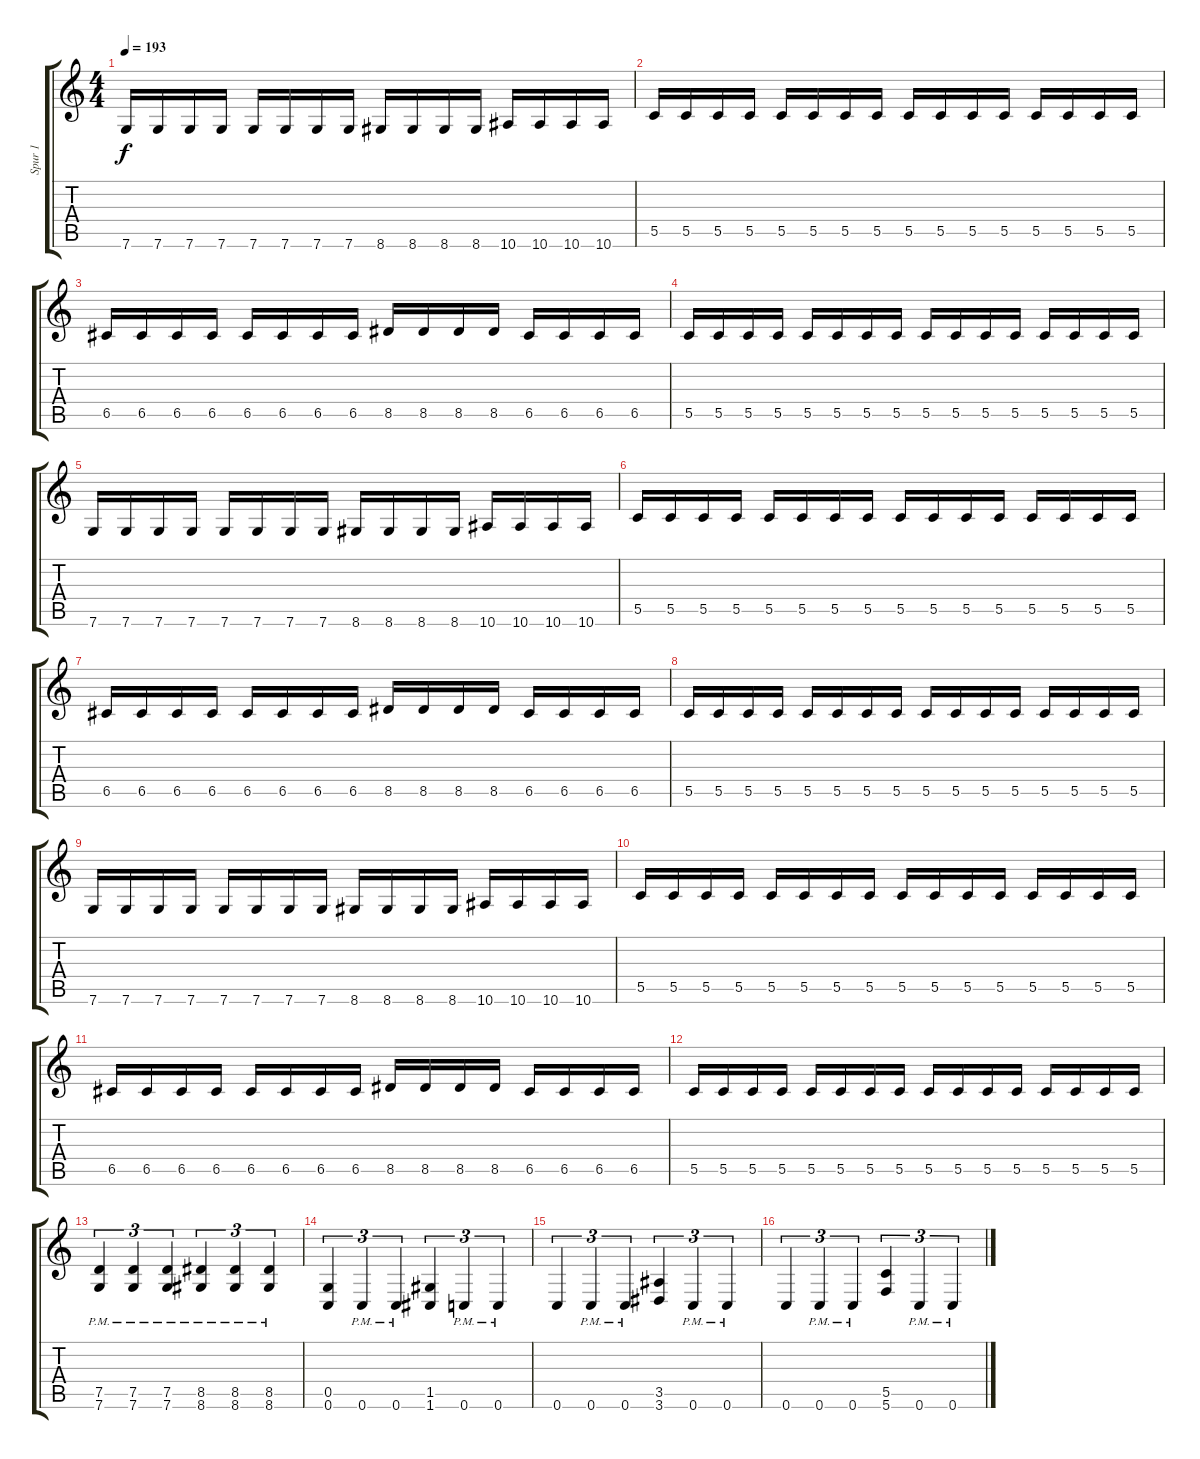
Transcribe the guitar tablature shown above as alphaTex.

\track ("Spur 1" "Spur 1") {instrument distortionguitar}
\staff {score tabs}
\tuning (D4 A3 F3 C3 G2 C2) {hide}
\ts (4 4)
\tempo 193
\clef g2
\ks c
7.6.16{dy f} 7.6.16 7.6.16 7.6.16 7.6.16 7.6.16 7.6.16 7.6.16 8.6.16 8.6.16 8.6.16 8.6.16 10.6.16 10.6.16 10.6.16 10.6.16 |
5.5.16 5.5.16 5.5.16 5.5.16 5.5.16 5.5.16 5.5.16 5.5.16 5.5.16 5.5.16 5.5.16 5.5.16 5.5.16 5.5.16 5.5.16 5.5.16 |
6.5.16 6.5.16 6.5.16 6.5.16 6.5.16 6.5.16 6.5.16 6.5.16 8.5.16 8.5.16 8.5.16 8.5.16 6.5.16 6.5.16 6.5.16 6.5.16 |
5.5.16 5.5.16 5.5.16 5.5.16 5.5.16 5.5.16 5.5.16 5.5.16 5.5.16 5.5.16 5.5.16 5.5.16 5.5.16 5.5.16 5.5.16 5.5.16 |
7.6.16 7.6.16 7.6.16 7.6.16 7.6.16 7.6.16 7.6.16 7.6.16 8.6.16 8.6.16 8.6.16 8.6.16 10.6.16 10.6.16 10.6.16 10.6.16 |
5.5.16 5.5.16 5.5.16 5.5.16 5.5.16 5.5.16 5.5.16 5.5.16 5.5.16 5.5.16 5.5.16 5.5.16 5.5.16 5.5.16 5.5.16 5.5.16 |
6.5.16 6.5.16 6.5.16 6.5.16 6.5.16 6.5.16 6.5.16 6.5.16 8.5.16 8.5.16 8.5.16 8.5.16 6.5.16 6.5.16 6.5.16 6.5.16 |
5.5.16 5.5.16 5.5.16 5.5.16 5.5.16 5.5.16 5.5.16 5.5.16 5.5.16 5.5.16 5.5.16 5.5.16 5.5.16 5.5.16 5.5.16 5.5.16 |
7.6.16 7.6.16 7.6.16 7.6.16 7.6.16 7.6.16 7.6.16 7.6.16 8.6.16 8.6.16 8.6.16 8.6.16 10.6.16 10.6.16 10.6.16 10.6.16 |
5.5.16 5.5.16 5.5.16 5.5.16 5.5.16 5.5.16 5.5.16 5.5.16 5.5.16 5.5.16 5.5.16 5.5.16 5.5.16 5.5.16 5.5.16 5.5.16 |
6.5.16 6.5.16 6.5.16 6.5.16 6.5.16 6.5.16 6.5.16 6.5.16 8.5.16 8.5.16 8.5.16 8.5.16 6.5.16 6.5.16 6.5.16 6.5.16 |
5.5.16 5.5.16 5.5.16 5.5.16 5.5.16 5.5.16 5.5.16 5.5.16 5.5.16 5.5.16 5.5.16 5.5.16 5.5.16 5.5.16 5.5.16 5.5.16 |
(7.5{pm} 7.6{pm}).4{tu (3 2)} (7.5{pm} 7.6{pm}).4{tu (3 2)} (7.5{pm} 7.6{pm}).4{tu (3 2)} (8.5{pm} 8.6{pm}).4{tu (3 2)} (8.5{pm} 8.6{pm}).4{tu (3 2)} (8.5{pm} 8.6{pm}).4{tu (3 2)} |
(0.5 0.6).4{tu (3 2)} 0.6{pm}.4{tu (3 2)} 0.6{pm}.4{tu (3 2)} (1.5 1.6).4{tu (3 2)} 0.6{pm}.4{tu (3 2)} 0.6{pm}.4{tu (3 2)} |
0.6.4{tu (3 2)} 0.6{pm}.4{tu (3 2)} 0.6{pm}.4{tu (3 2)} (3.5 3.6).4{tu (3 2)} 0.6{pm}.4{tu (3 2)} 0.6{pm}.4{tu (3 2)} |
0.6.4{tu (3 2)} 0.6{pm}.4{tu (3 2)} 0.6{pm}.4{tu (3 2)} (5.5 5.6).4{tu (3 2)} 0.6{pm}.4{tu (3 2)} 0.6{pm}.4{tu (3 2)}
